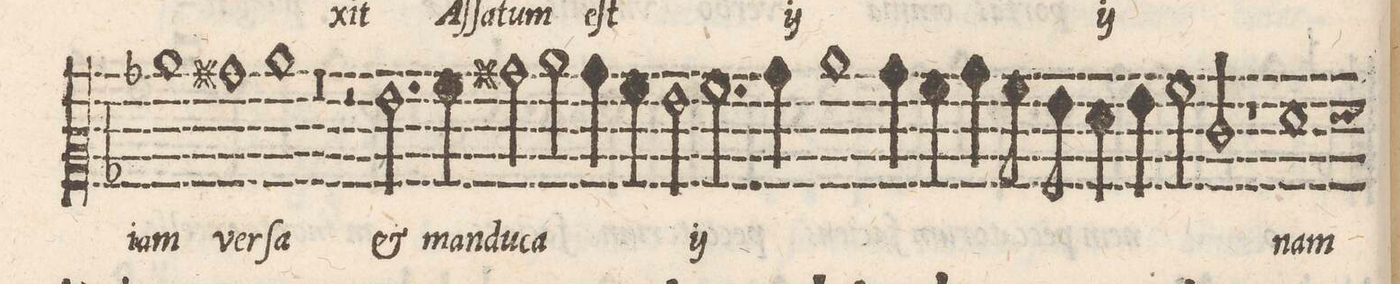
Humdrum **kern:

**kern	**text
*I"ALTVS	*
*clefC2	*
*k[b-]	*
*met(C|)	*
*M2/1	*
*	*Xij
1cc	iam
=31-	=31-
1bn	ver-
1cc	-ſa
=32-	=32-
0r	.
=33-	=33-
2r	.
2.g\	et
4a\	man-
2bn\	-du-
=34-	=34-
2cc\	-ca
4b-y\	.
4a\	.
2g\	.
*	*ij
2.a\	et
=35-	=35-
4b-\	man-
1cc	-du-
4b-\	.
4a\	.
=36-	=36-
4b-\	-ca
8a\	.
8g\	.
4f\	.
4g\	.
2a\	.
2e/	.
*	*Xij
=37-	=37-
1r	.
1f	nam
*-	*-
